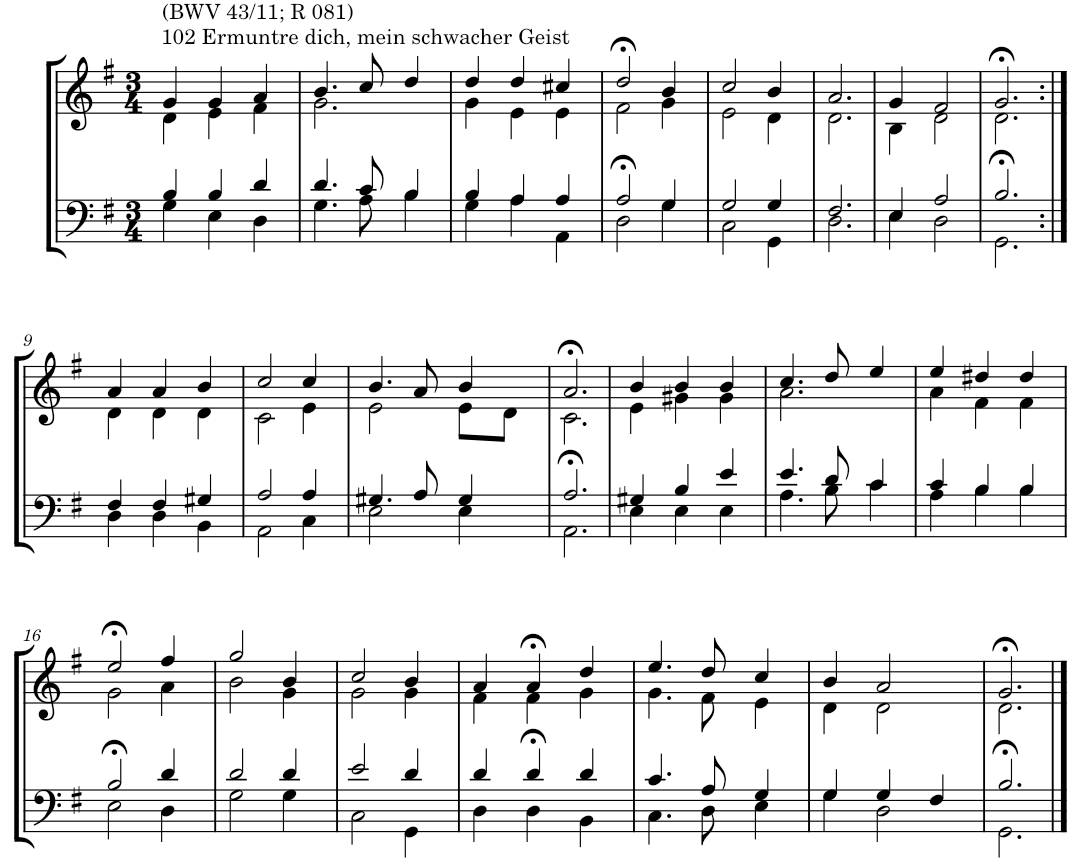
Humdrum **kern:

**kern	**kern
*part2	*part1
*staff2	*staff1
*I"Tenor/Baß	*I"Sopran/Alt
*clefF4	*clefG2
*k[f#]	*k[f#]
*M3/4	*M3/4
=1	=1
*^	*^
!	!	!LO:TX:a:t=102 Ermuntre dich, mein schwacher Geist	!
!	!	!LO:TX:a:t=(BWV 43/11; R 081)	!
4B/	4G\	4g/	4d\
4B/	4E\	4g/	4e\
4d/	4D\	4a/	4f#\
=2	=2	=2	=2
4.d/	4.G\	4.b/	2.g\
8c/	8A\	8cc/	.
4B/	4B\	4dd/	.
=3	=3	=3	=3
4B/	4G\	4dd/	4g\
4A/	4A\	4dd/	4e\
4A/	4AA\	4cc#X/	4e\
=4	=4	=4	=4
2A/	2D>\	2dd>/	2f#\
4G/	4G\	4b/	4g\
=5	=5	=5	=5
2G/	2C\	2cc/	2e\
4G/	4GG\	4b/	4d\
=6	=6	=6	=6
2.F#/	2.D\	2.a/	2.d\
=7	=7	=7	=7
4E/	4E\	4g/	4B\
2A/	2D\	2f#/	2d\
=8	=8	=8	=8
2.B/	2.GG>\	2.g>/	2.d\
!!LO:LB:g=z	!!
=9:|!	=9:|!	=9:|!	=9:|!
4F#/	4D\	4a/	4d\
4F#/	4D\	4a/	4d\
4G#X/	4BB\	4b/	4d\
=10	=10	=10	=10
2A/	2AA\	2cc/	2c\
4A/	4C\	4cc/	4e\
=11	=11	=11	=11
4.G#X/	2E\	4.b/	2e\
8A/	.	8a/	.
4G#/	4E\	4b/	8e\L
.	.	.	8d\J
=12	=12	=12	=12
2.A/	2.AA>\	2.a>/	2.c\
=13	=13	=13	=13
4G#X/	4E\	4b/	4e\
4B/	4E\	4b/	4g#X\
4e/	4E\	4b/	4g#\
=14	=14	=14	=14
4.e/	4.A\	4.cc/	2.a\
8d/	8B\	8dd/	.
4c/	4c\	4ee/	.
=15	=15	=15	=15
4c/	4A\	4ee/	4a\
4B/	4B\	4dd#X/	4f#\
4B/	4B\	4dd#/	4f#\
!!LO:LB:g=z	!!
=16	=16	=16	=16
2B/	2E>\	2ee>/	2g\
4d/	4D\	4ff#/	4a\
=17	=17	=17	=17
2d/	2G\	2gg/	2b\
4d/	4G\	4b/	4g\
=18	=18	=18	=18
2e/	2C\	2cc/	2g\
4d/	4GG\	4b/	4g\
=19	=19	=19	=19
4d/	4D\	4a/	4f#\
4d/	4D>\	4a>/	4f#\
4d/	4BB\	4dd/	4g\
=20	=20	=20	=20
4.c/	4.C\	4.ee/	4.g\
8A/	8D\	8dd/	8f#\
4G/	4E\	4cc/	4e\
=21	=21	=21	=21
4G/	4G\	4b/	4d\
4G/	2D\	2a/	2d\
4F#/	.	.	.
=22	=22	=22	=22
2.B/	2.GG>\	2.g>/	2.d\
*v	*v	*	*
*	*v	*v
==	==
*-	*-
